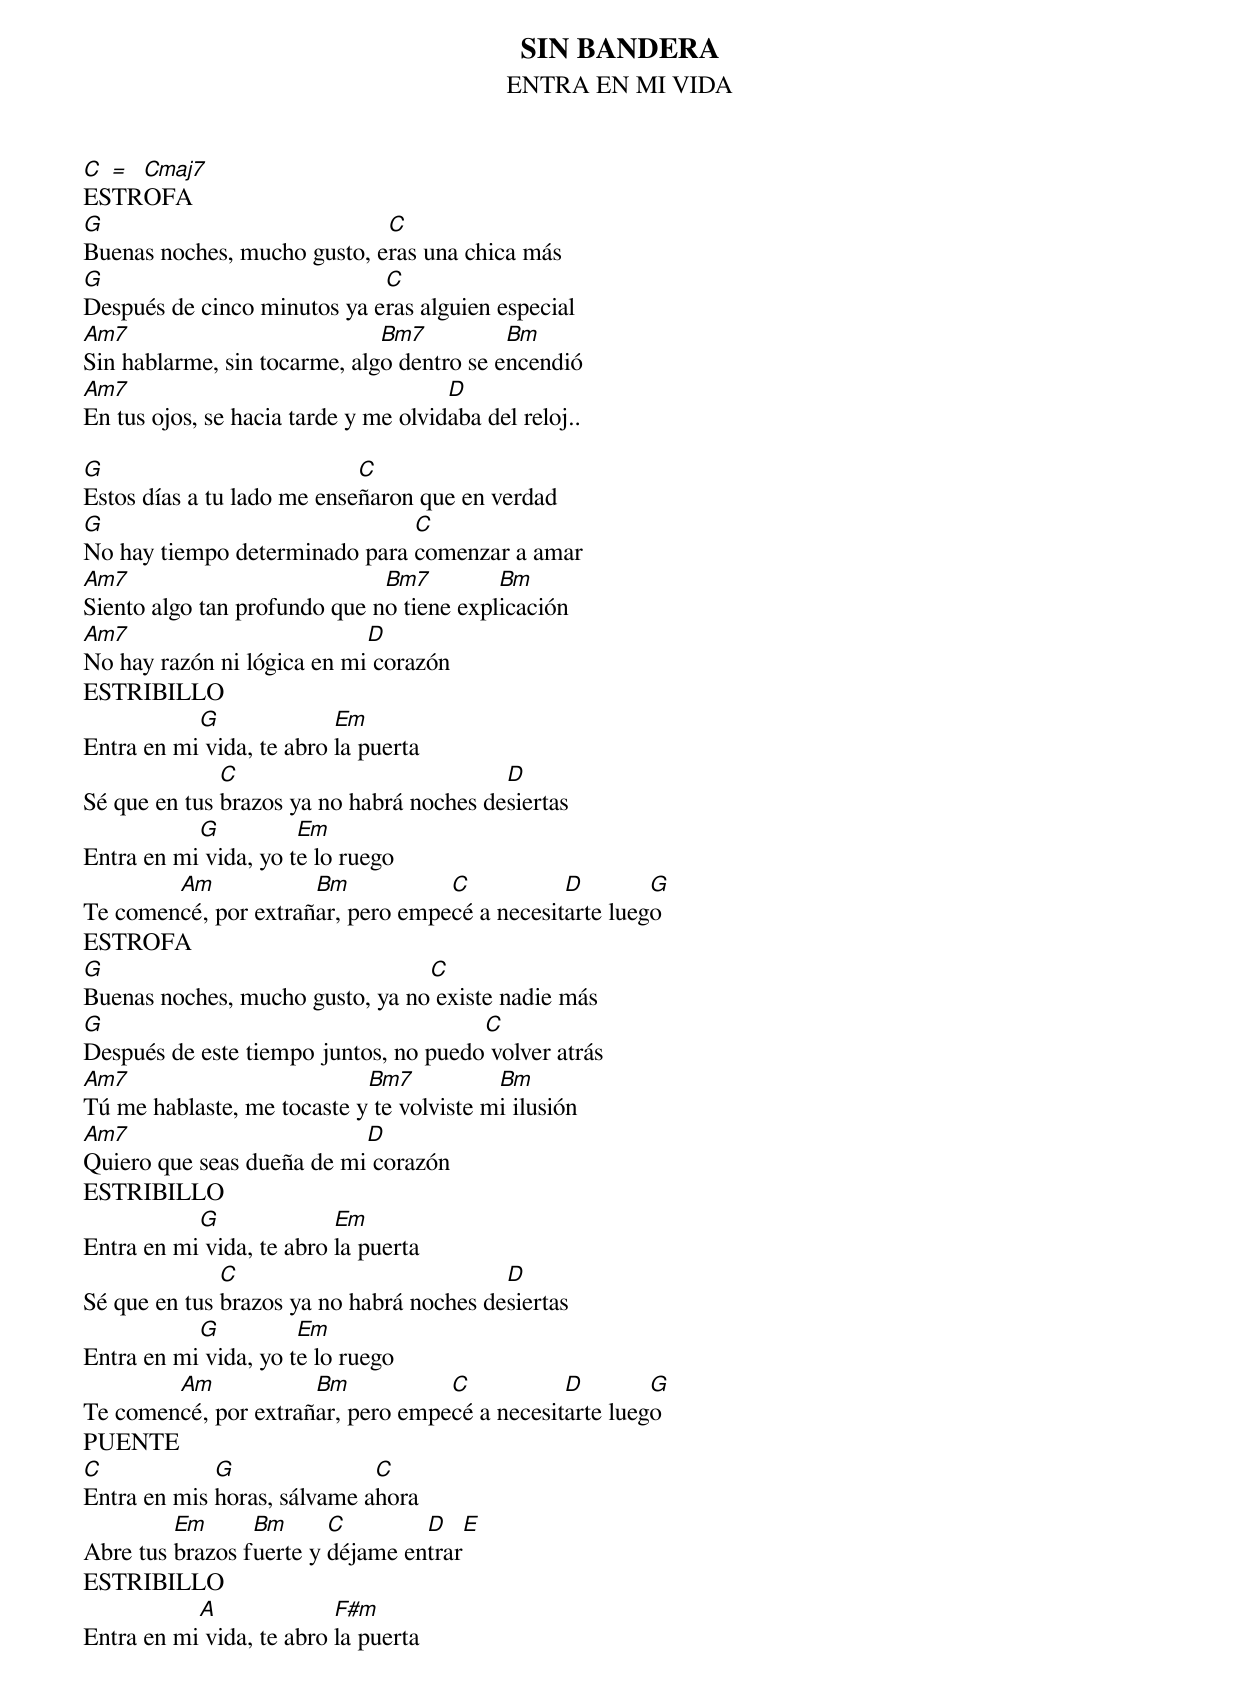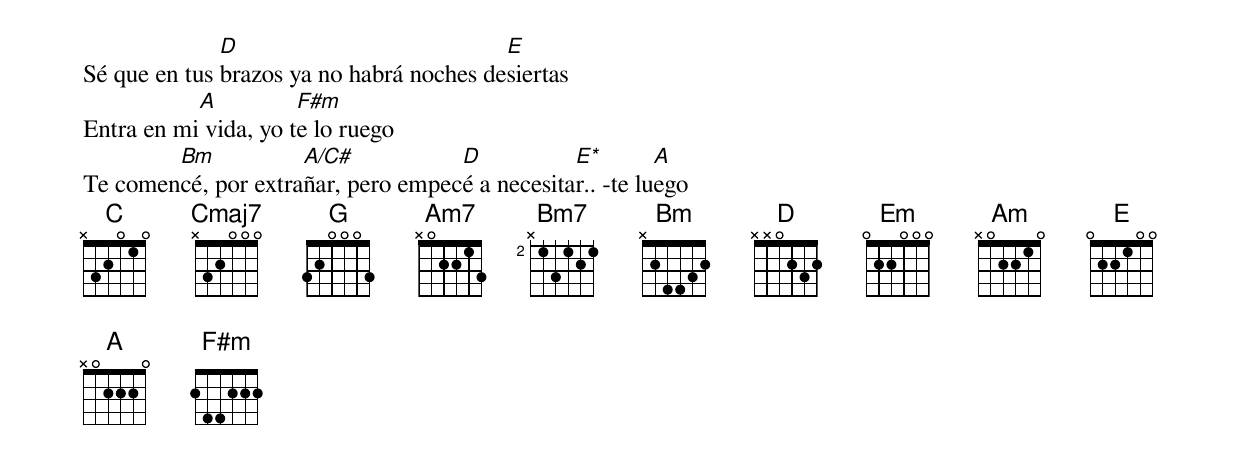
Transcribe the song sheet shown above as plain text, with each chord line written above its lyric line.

SIN BANDERA
ENTRA EN MI VIDA
C = Cmaj7
ESTROFA
G                            C
Buenas noches, mucho gusto, eras una chica más
G                            C
Después de cinco minutos ya eras alguien especial
Am7                           Bm7          Bm
Sin hablarme, sin tocarme, algo dentro se encendió
Am7                                   D
En tus ojos, se hacia tarde y me olvidaba del reloj..

G                           C
Estos días a tu lado me enseñaron que en verdad
G                              C
No hay tiempo determinado para comenzar a amar
Am7                           Bm7         Bm
Siento algo tan profundo que no tiene explicación
Am7                         D
No hay razón ni lógica en mi corazón
ESTRIBILLO
           G              Em
Entra en mi vida, te abro la puerta
              C                           D
Sé que en tus brazos ya no habrá noches desiertas
           G          Em
Entra en mi vida, yo te lo ruego
        Am            Bm           C           D        G
Te comencé, por extrañar, pero empecé a necesitarte luego
ESTROFA
G                                C
Buenas noches, mucho gusto, ya no existe nadie más
G                                      C
Después de este tiempo juntos, no puedo volver atrás
Am7                         Bm7           Bm
Tú me hablaste, me tocaste y te volviste mi ilusión
Am7                        D
Quiero que seas dueña de mi corazón
ESTRIBILLO
           G              Em
Entra en mi vida, te abro la puerta
              C                           D
Sé que en tus brazos ya no habrá noches desiertas
           G          Em
Entra en mi vida, yo te lo ruego
        Am            Bm           C           D        G
Te comencé, por extrañar, pero empecé a necesitarte luego
PUENTE
C            G               C
Entra en mis horas, sálvame ahora
         Em      Bm      C        D     E
Abre tus brazos fuerte y déjame entrar
ESTRIBILLO
           A              F#m
Entra en mi vida, te abro la puerta
              D                           E
Sé que en tus brazos ya no habrá noches desiertas
           A          F#m
Entra en mi vida, yo te lo ruego
        Bm           A/C#           D           E*        A
Te comencé, por extrañar, pero empecé a necesitar.. -te luego
